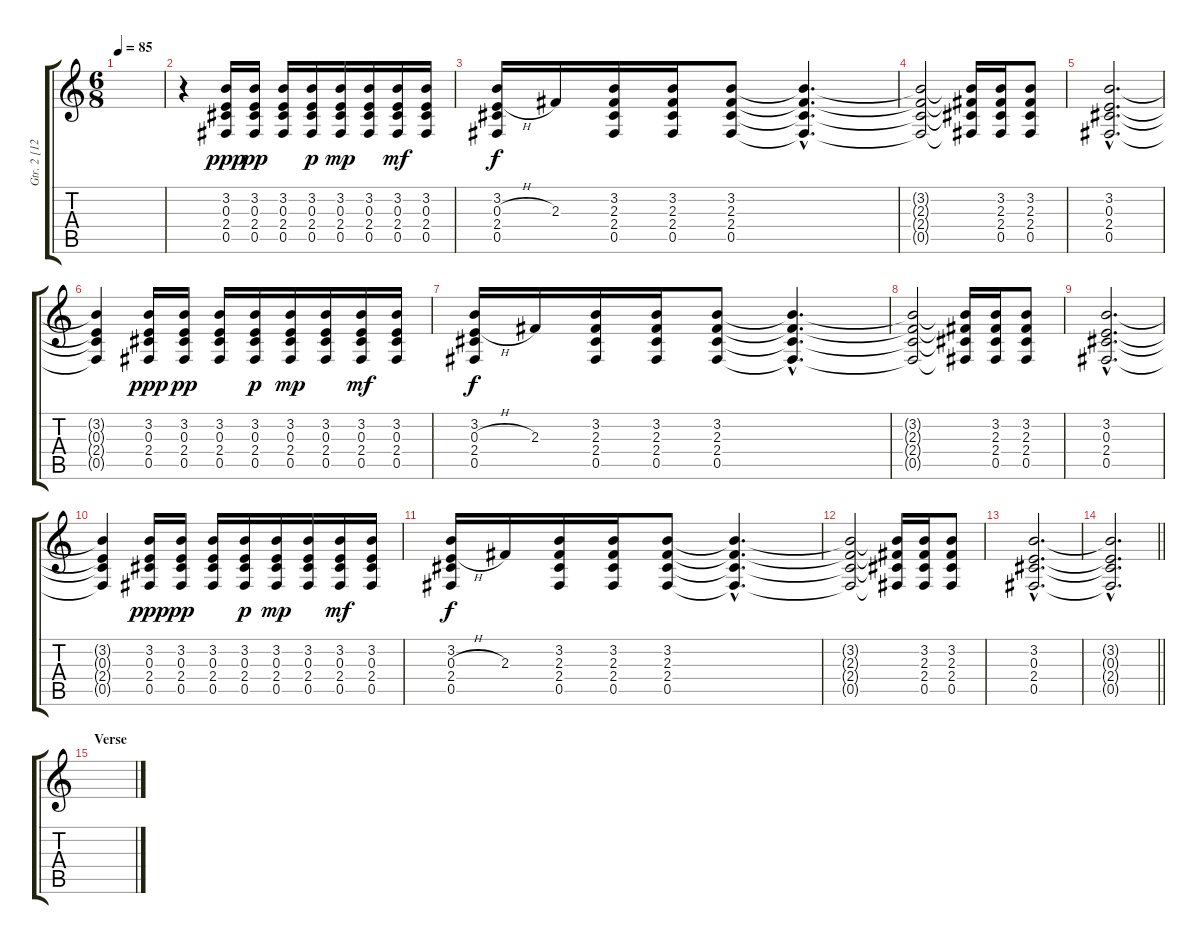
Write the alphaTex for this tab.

\track ("Gtr. 2 [12 String Acoust]" "Gtr. 2 [12") {instrument acousticguitarsteel}
\staff {score tabs}
\tuning (Db4 Ab3 E3 B2 Gb2 Db2) {hide}
\ts (6 8)
\tempo 85
\clef g2
\ks c
|
r.4 (3.2 0.3 2.4 0.5).16{dy ppp} (3.2 0.3 2.4 0.5).16{dy pp} (3.2 0.3 2.4 0.5).16 (3.2 0.3 2.4 0.5).16{dy p} (3.2 0.3 2.4 0.5).16{dy mp} (3.2 0.3 2.4 0.5).16 (3.2 0.3 2.4 0.5).16{dy mf} (3.2 0.3 2.4 0.5).16 |
(3.2 0.3{h} 2.4 0.5).16{dy f} 2.3.16 (3.2 2.3 2.4 0.5).16 (3.2 2.3 2.4 0.5).16 (3.2 2.3 2.4 0.5).8 (3.2{hac t} 2.3{hac t} 2.4{hac t} 0.5{hac t}).4{d} |
(3.2{t} 2.3{t} 2.4{t} 0.5{t}).2 (3.2{t} 2.3{t} 2.4{t} 0.5{t}).16 (3.2 2.3 2.4 0.5).16 (3.2 2.3 2.4 0.5).8 |
(3.2{hac} 0.3{hac} 2.4{hac} 0.5{hac}).2{d} |
(3.2{t} 0.3{t} 2.4{t} 0.5{t}).4 (3.2 0.3 2.4 0.5).16{dy ppp} (3.2 0.3 2.4 0.5).16{dy pp} (3.2 0.3 2.4 0.5).16 (3.2 0.3 2.4 0.5).16{dy p} (3.2 0.3 2.4 0.5).16{dy mp} (3.2 0.3 2.4 0.5).16 (3.2 0.3 2.4 0.5).16{dy mf} (3.2 0.3 2.4 0.5).16 |
(3.2 0.3{h} 2.4 0.5).16{dy f} 2.3.16 (3.2 2.3 2.4 0.5).16 (3.2 2.3 2.4 0.5).16 (3.2 2.3 2.4 0.5).8 (3.2{hac t} 2.3{hac t} 2.4{hac t} 0.5{hac t}).4{d} |
(3.2{t} 2.3{t} 2.4{t} 0.5{t}).2 (3.2{t} 2.3{t} 2.4{t} 0.5{t}).16 (3.2 2.3 2.4 0.5).16 (3.2 2.3 2.4 0.5).8 |
(3.2{hac} 0.3{hac} 2.4{hac} 0.5{hac}).2{d} |
(3.2{t} 0.3{t} 2.4{t} 0.5{t}).4 (3.2 0.3 2.4 0.5).16{dy ppp} (3.2 0.3 2.4 0.5).16{dy pp} (3.2 0.3 2.4 0.5).16 (3.2 0.3 2.4 0.5).16{dy p} (3.2 0.3 2.4 0.5).16{dy mp} (3.2 0.3 2.4 0.5).16 (3.2 0.3 2.4 0.5).16{dy mf} (3.2 0.3 2.4 0.5).16 |
(3.2 0.3{h} 2.4 0.5).16{dy f} 2.3.16 (3.2 2.3 2.4 0.5).16 (3.2 2.3 2.4 0.5).16 (3.2 2.3 2.4 0.5).8 (3.2{hac t} 2.3{hac t} 2.4{hac t} 0.5{hac t}).4{d} |
(3.2{t} 2.3{t} 2.4{t} 0.5{t}).2 (3.2{t} 2.3{t} 2.4{t} 0.5{t}).16 (3.2 2.3 2.4 0.5).16 (3.2 2.3 2.4 0.5).8 |
(3.2{hac} 0.3{hac} 2.4{hac} 0.5{hac}).2{d} |
\barLineRight lightlight
(3.2{hac t} 0.3{hac t} 2.4{hac t} 0.5{hac t}).2{d} |
\section ("" "Verse")
